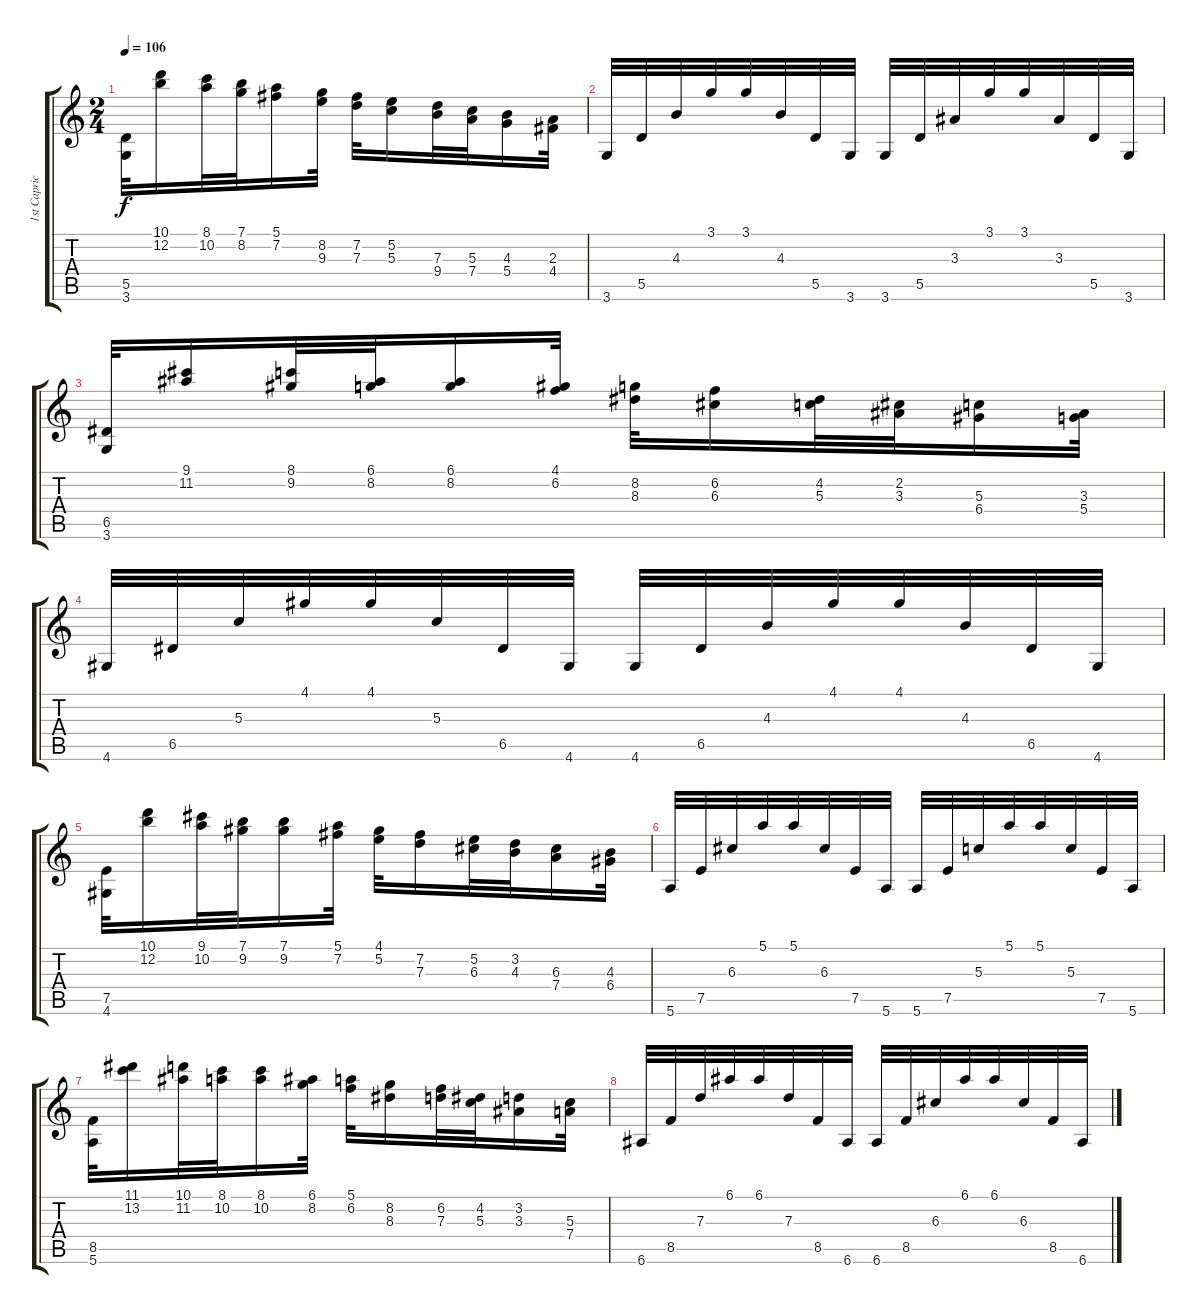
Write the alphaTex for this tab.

\track ("1st Caprice" "1st Capric") {instrument overdrivenguitar}
\staff {score tabs}
\tuning (E4 B3 G3 D3 A2 E2) {hide}
\ts (2 4)
\tempo 106
\clef g2
\ks c
(5.5 3.6).32{dy f} (10.1 12.2).16 (8.1 10.2).32 (7.1 8.2).32 (5.1 7.2).16 (8.2 9.3).32 (7.2 7.3).32 (5.2 5.3).16 (7.3 9.4).32 (5.3 7.4).32 (4.3 5.4).16 (2.3 4.4).32 |
3.6.32 5.5.32 4.3.32 3.1.32 3.1.32 4.3.32 5.5.32 3.6.32 3.6.32 5.5.32 3.3.32 3.1.32 3.1.32 3.3.32 5.5.32 3.6.32 |
(6.5 3.6).32 (9.1 11.2).16 (8.1 9.2).32 (6.1 8.2).32 (6.1 8.2).16 (4.1 6.2).32 (8.2 8.3).32 (6.2 6.3).16 (4.2 5.3).32 (2.2 3.3).32 (5.3 6.4).16 (3.3 5.4).32 |
4.6.32 6.5.32 5.3.32 4.1.32 4.1.32 5.3.32 6.5.32 4.6.32 4.6.32 6.5.32 4.3.32 4.1.32 4.1.32 4.3.32 6.5.32 4.6.32 |
(7.5 4.6).32 (10.1 12.2).16 (9.1 10.2).32 (7.1 9.2).32 (7.1 9.2).16 (5.1 7.2).32 (4.1 5.2).32 (7.2 7.3).16 (5.2 6.3).32 (3.2 4.3).32 (6.3 7.4).16 (4.3 6.4).32 |
5.6.32 7.5.32 6.3.32 5.1.32 5.1.32 6.3.32 7.5.32 5.6.32 5.6.32 7.5.32 5.3.32 5.1.32 5.1.32 5.3.32 7.5.32 5.6.32 |
(8.5 5.6).32 (11.1 13.2).16 (10.1 11.2).32 (8.1 10.2).32 (8.1 10.2).16 (6.1 8.2).32 (5.1 6.2).32 (8.2 8.3).16 (6.2 7.3).32 (4.2 5.3).32 (3.2 3.3).16 (5.3 7.4).32 |
6.6.32 8.5.32 7.3.32 6.1.32 6.1.32 7.3.32 8.5.32 6.6.32 6.6.32 8.5.32 6.3.32 6.1.32 6.1.32 6.3.32 8.5.32 6.6.32
